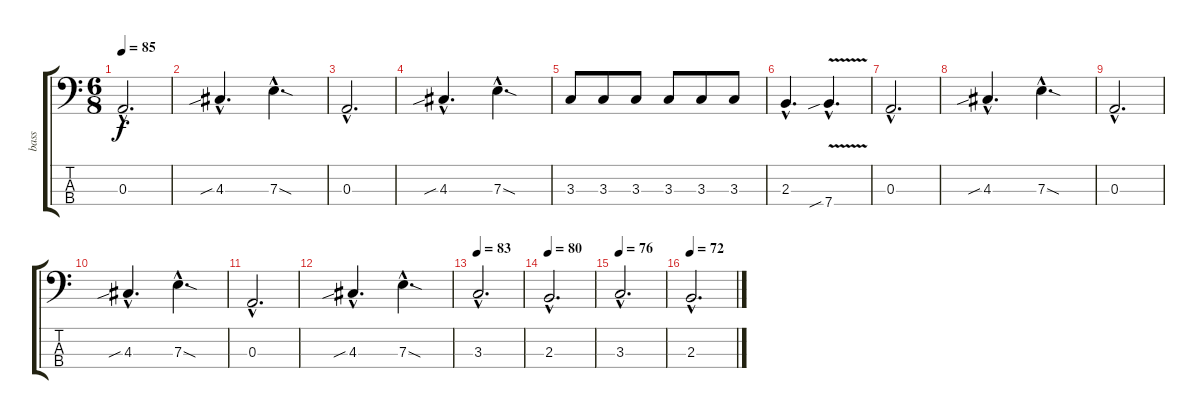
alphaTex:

\track ("bass" "bass") {instrument electricbassfinger}
\staff {score tabs}
\tuning (G2 D2 A1 E1) {hide}
\ts (6 8)
\tempo 85
\clef f4
\ks c
0.3{hac}.2{d dy f} |
4.3{sib hac}.4{d} 7.3{sod hac}.4{d} |
0.3{hac}.2{d} |
4.3{sib hac}.4{d} 7.3{sod hac}.4{d} |
3.3.8 3.3.8 3.3.8 3.3.8 3.3.8 3.3.8 |
2.3{hac}.4{d} 7.4{v sib hac}.4{d} |
0.3{hac}.2{d} |
4.3{sib hac}.4{d} 7.3{sod hac}.4{d} |
0.3{hac}.2{d} |
4.3{sib hac}.4{d} 7.3{sod hac}.4{d} |
0.3{hac}.2{d} |
4.3{sib hac}.4{d} 7.3{sod hac}.4{d} |
\tempo 83
3.3{hac}.2{d} |
\tempo 80
2.3{hac}.2{d} |
\tempo 76
3.3{hac}.2{d} |
\tempo 72
2.3{hac}.2{d}
